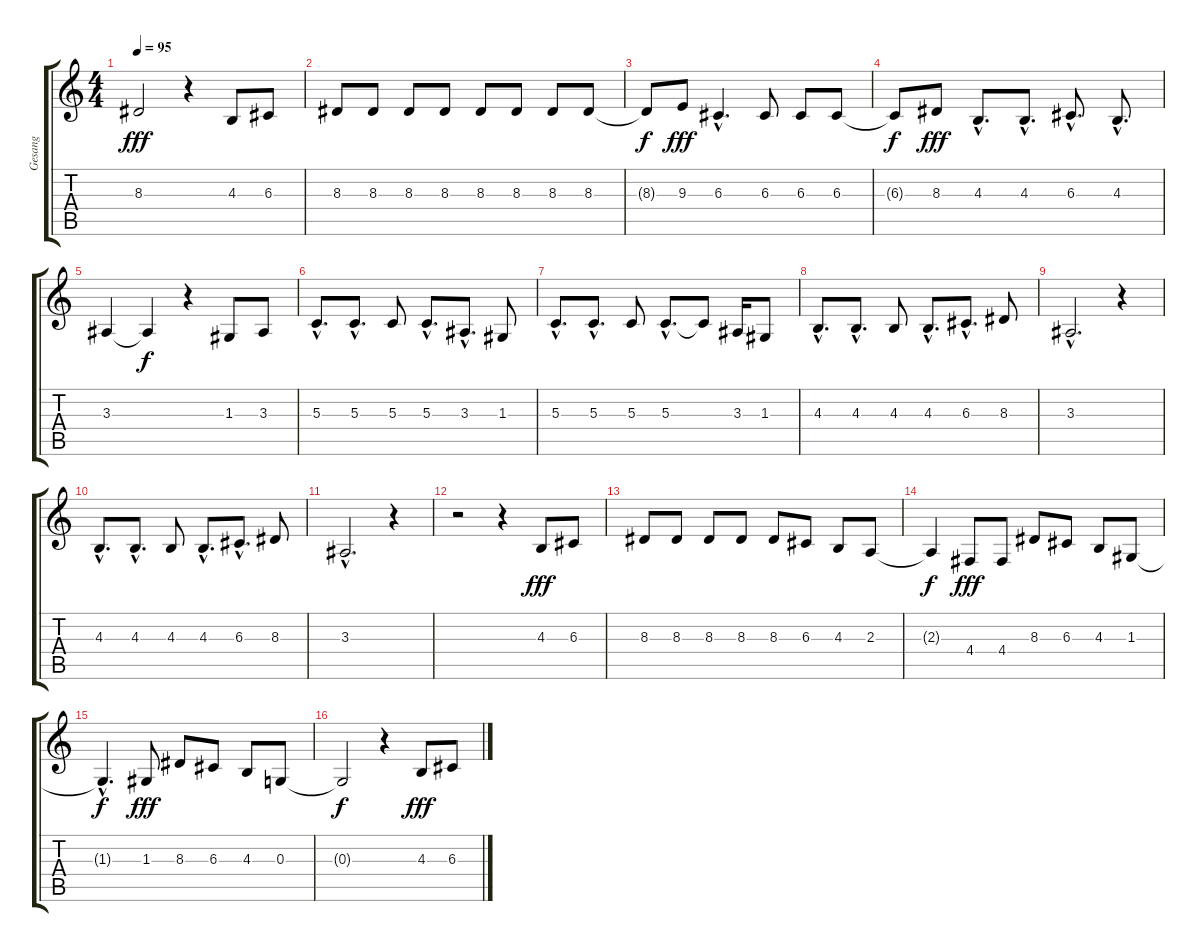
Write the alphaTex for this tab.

\track ("Gesang" "Gesang") {instrument cello}
\staff {score tabs}
\tuning (E4 B3 G3 D3 A2 E2) {hide}
\ts (4 4)
\tempo 95
\clef g2
\ks c
8.3.2{dy fff} r.4 4.3.8 6.3.8 |
8.3.8 8.3.8 8.3.8 8.3.8 8.3.8 8.3.8 8.3.8 8.3.8 |
8.3{t}.8{dy f} 9.3.8{dy fff} 6.3{hac}.4{d} 6.3.8 6.3.8 6.3.8 |
6.3{t}.8{dy f} 8.3.8{dy fff} 4.3{hac}.8{d} 4.3{hac}.8{d} 6.3{hac}.8{d} 4.3{hac}.8{d} |
3.3.4 3.3{t}.4{dy f} r.4 1.3.8 3.3.8 |
5.3{hac}.8{d} 5.3{hac}.8{d} 5.3.8 5.3{hac}.8{d} 3.3{hac}.8{d} 1.3.8 |
5.3{hac}.8{d} 5.3{hac}.8{d} 5.3.8 5.3{hac}.8{d} 5.3{t}.8 3.3.16 1.3.8 |
4.3{hac}.8{d} 4.3{hac}.8{d} 4.3.8 4.3{hac}.8{d} 6.3{hac}.8{d} 8.3.8 |
3.3{hac}.2{d} r.4 |
4.3{hac}.8{d} 4.3{hac}.8{d} 4.3.8 4.3{hac}.8{d} 6.3{hac}.8{d} 8.3.8 |
3.3{hac}.2{d} r.4 |
r.2 r.4 4.3.8{dy fff} 6.3.8 |
8.3.8 8.3.8 8.3.8 8.3.8 8.3.8 6.3.8 4.3.8 2.3.8 |
2.3{t}.4{dy f} 4.4.8{dy fff} 4.4.8 8.3.8 6.3.8 4.3.8 1.3.8 |
1.3{hac t}.4{d dy f} 1.3.8{dy fff} 8.3.8 6.3.8 4.3.8 0.3.8 |
0.3{t}.2{dy f} r.4 4.3.8{dy fff} 6.3.8
